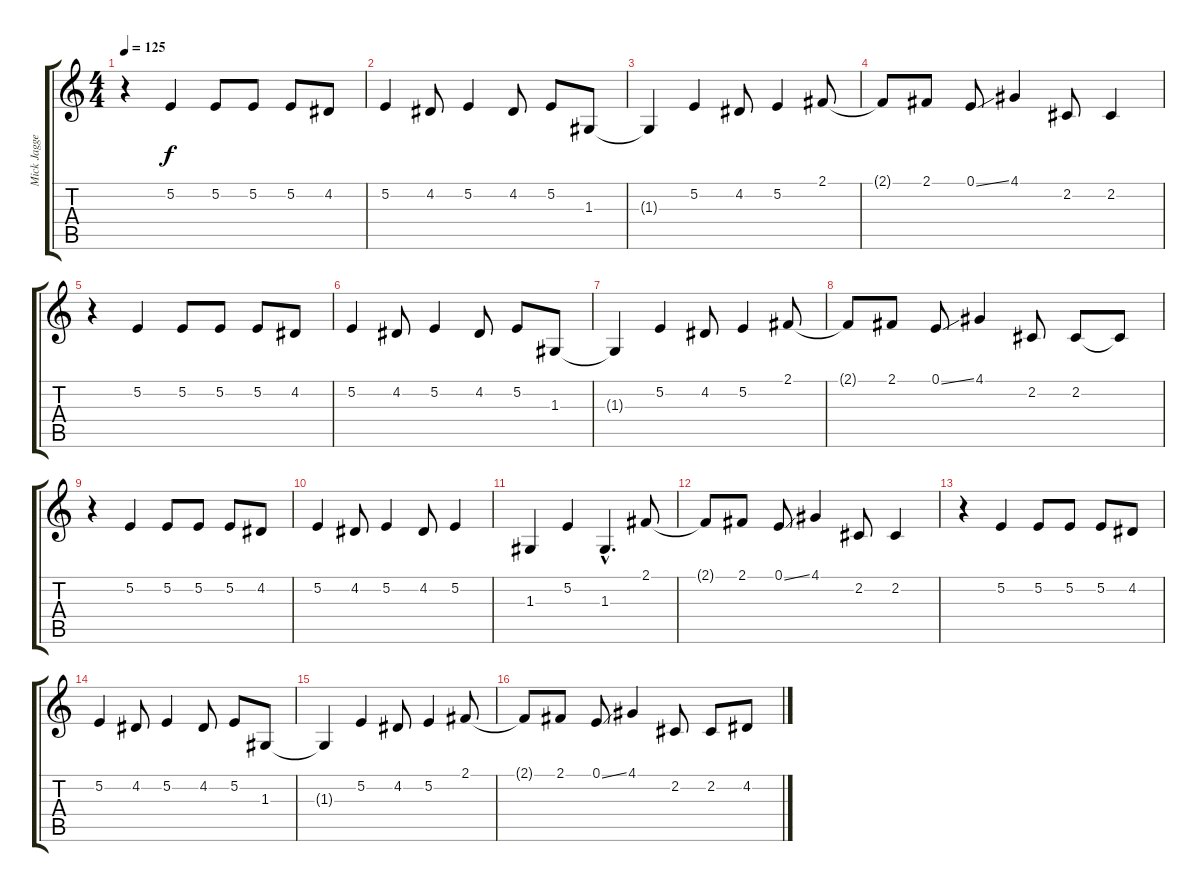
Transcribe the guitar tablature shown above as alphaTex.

\track ("Mick Jagger" "Mick Jagge") {instrument koto}
\staff {score tabs}
\tuning (E4 B3 G3 D3 A2 E2) {hide}
\ts (4 4)
\tempo 125
\clef g2
\ks c
r.4{dy f} 5.2.4 5.2.8 5.2.8 5.2.8 4.2.8 |
5.2.4 4.2.8 5.2.4 4.2.8 5.2.8 1.3.8 |
1.3{t}.4 5.2.4 4.2.8 5.2.4 2.1.8 |
2.1{t}.8 2.1.8 0.1{ss}.8 4.1.4 2.2.8 2.2.4 |
r.4 5.2.4 5.2.8 5.2.8 5.2.8 4.2.8 |
5.2.4 4.2.8 5.2.4 4.2.8 5.2.8 1.3.8 |
1.3{t}.4 5.2.4 4.2.8 5.2.4 2.1.8 |
2.1{t}.8 2.1.8 0.1{ss}.8 4.1.4 2.2.8 2.2.8 2.2{t}.8 |
r.4{volume 0} 5.2.4 5.2.8 5.2.8 5.2.8 4.2.8 |
5.2.4 4.2.8 5.2.4 4.2.8 5.2.4 |
1.3.4 5.2.4 1.3{hac}.4{d} 2.1.8 |
2.1{t}.8 2.1.8 0.1{ss}.8 4.1.4 2.2.8 2.2.4 |
r.4 5.2.4 5.2.8 5.2.8 5.2.8 4.2.8 |
5.2.4 4.2.8 5.2.4 4.2.8 5.2.8 1.3.8 |
1.3{t}.4 5.2.4 4.2.8 5.2.4 2.1.8 |
2.1{t}.8 2.1.8 0.1{ss}.8 4.1.4 2.2.8 2.2.8 4.2.8
